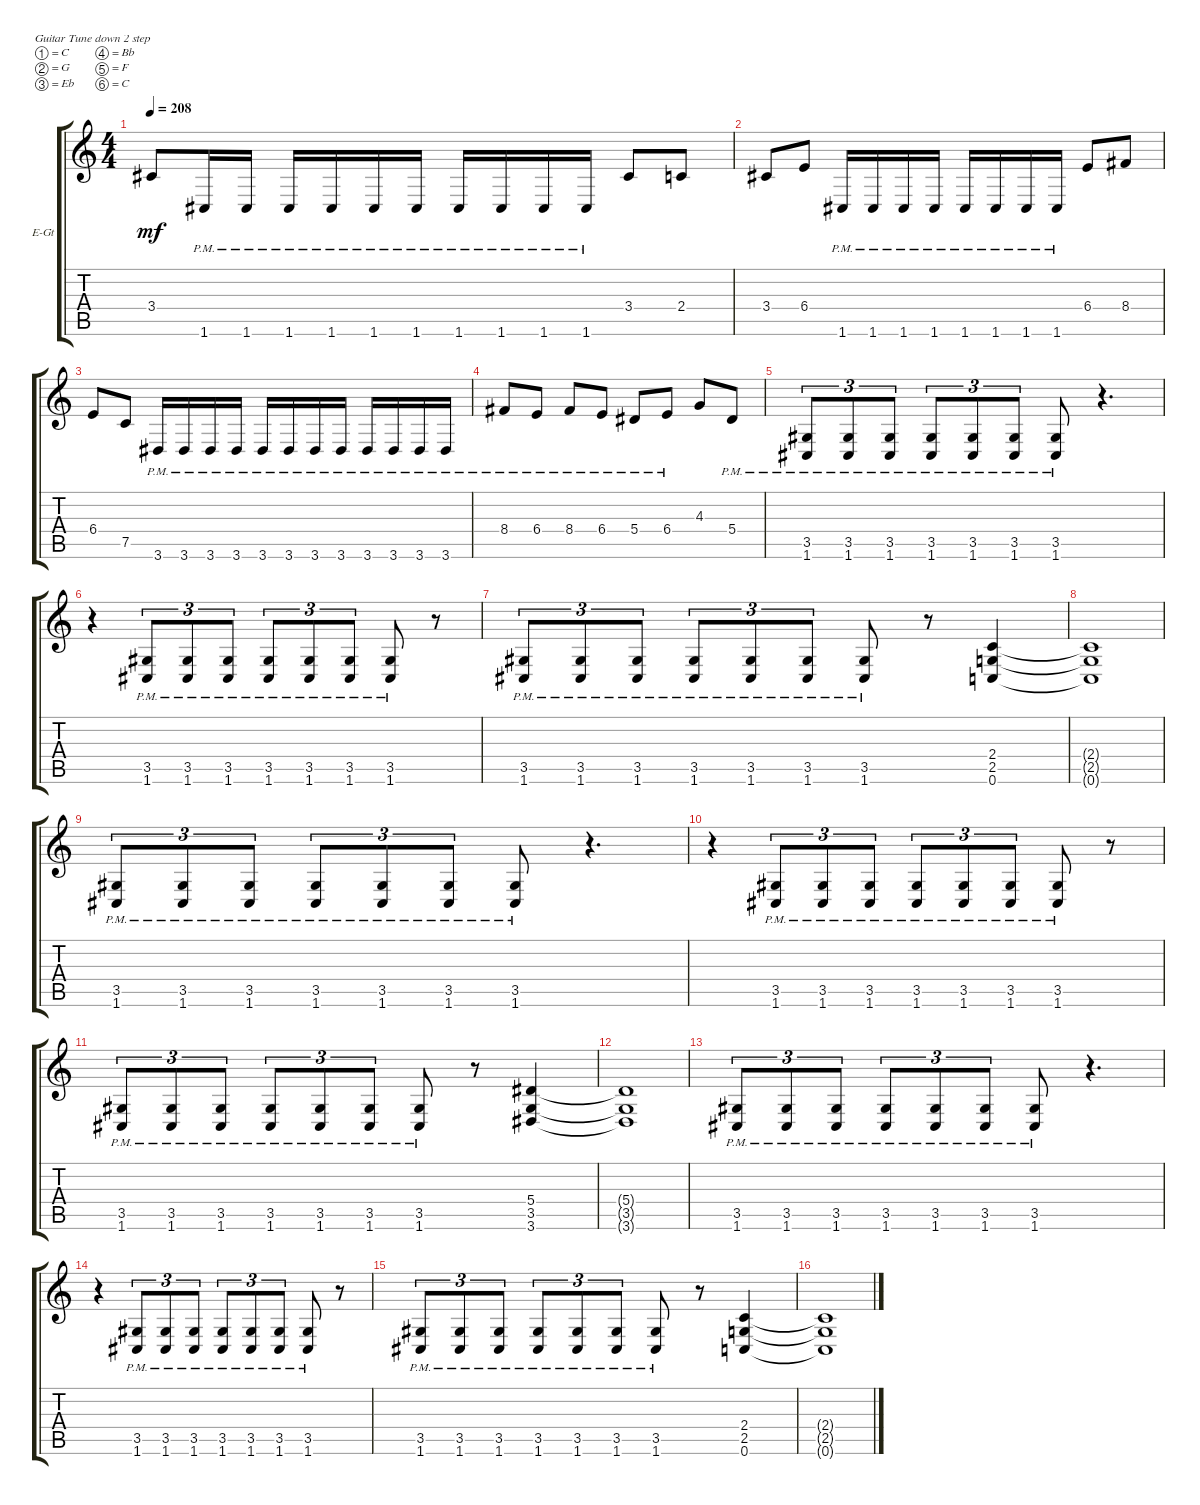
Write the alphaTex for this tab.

\defaultSystemsLayout 4
\bracketExtendMode groupsimilarinstruments
\firstSystemTrackNameOrientation horizontal
\otherSystemsTrackNameOrientation horizontal
\track ("Knight Rhythm" "E-Gt") {instrument overdrivenguitar}
\staff {score tabs}
\tuning (C4 G3 Eb3 Bb2 F2 C2)
\ts (4 4)
\tempo 208
\clef g2
\ks c
3.4.8{dy mf} 1.6{pm}.16 1.6{pm}.16 1.6{pm}.16 1.6{pm}.16 1.6{pm}.16 1.6{pm}.16 1.6{pm}.16 1.6{pm}.16 1.6{pm}.16 1.6{pm}.16 3.4.8 2.4.8 |
3.4.8 6.4.8 1.6{pm}.16 1.6{pm}.16 1.6{pm}.16 1.6{pm}.16 1.6{pm}.16 1.6{pm}.16 1.6{pm}.16 1.6{pm}.16 6.4.8 8.4.8 |
6.4.8 7.5.8 3.6{pm}.16 3.6{pm}.16 3.6{pm}.16 3.6{pm}.16 3.6{pm}.16 3.6{pm}.16 3.6{pm}.16 3.6{pm}.16 3.6{pm}.16 3.6{pm}.16 3.6{pm}.16 3.6{pm}.16 |
8.4{pm}.8 6.4{pm}.8 8.4{pm}.8 6.4{pm}.8 5.4{pm}.8 6.4{pm}.8 4.3.8 5.4{pm}.8 |
(1.6{pm} 3.5{pm}).8{tu (3 2)} (1.6{pm} 3.5{pm}).8{tu (3 2)} (1.6{pm} 3.5{pm}).8{tu (3 2)} (1.6{pm} 3.5{pm}).8{tu (3 2)} (1.6{pm} 3.5{pm}).8{tu (3 2)} (1.6{pm} 3.5{pm}).8{tu (3 2)} (1.6{pm} 3.5{pm}).8 r.4{d} |
r.4 (1.6{pm} 3.5{pm}).8{tu (3 2)} (1.6{pm} 3.5{pm}).8{tu (3 2)} (1.6{pm} 3.5{pm}).8{tu (3 2)} (1.6{pm} 3.5{pm}).8{tu (3 2)} (1.6{pm} 3.5{pm}).8{tu (3 2)} (1.6{pm} 3.5{pm}).8{tu (3 2)} (1.6{pm} 3.5{pm}).8 r.8 |
(1.6{pm} 3.5{pm}).8{tu (3 2)} (1.6{pm} 3.5{pm}).8{tu (3 2)} (1.6{pm} 3.5{pm}).8{tu (3 2)} (1.6{pm} 3.5{pm}).8{tu (3 2)} (1.6{pm} 3.5{pm}).8{tu (3 2)} (1.6{pm} 3.5{pm}).8{tu (3 2)} (1.6{pm} 3.5{pm}).8 r.8 (0.6 2.5 2.4).4 |
(0.6{t} 2.5{t} 2.4{t}).1 |
(1.6{pm} 3.5{pm}).8{tu (3 2)} (1.6{pm} 3.5{pm}).8{tu (3 2)} (1.6{pm} 3.5{pm}).8{tu (3 2)} (1.6{pm} 3.5{pm}).8{tu (3 2)} (1.6{pm} 3.5{pm}).8{tu (3 2)} (1.6{pm} 3.5{pm}).8{tu (3 2)} (1.6{pm} 3.5{pm}).8 r.4{d} |
r.4 (1.6{pm} 3.5{pm}).8{tu (3 2)} (1.6{pm} 3.5{pm}).8{tu (3 2)} (1.6{pm} 3.5{pm}).8{tu (3 2)} (1.6{pm} 3.5{pm}).8{tu (3 2)} (1.6{pm} 3.5{pm}).8{tu (3 2)} (1.6{pm} 3.5{pm}).8{tu (3 2)} (1.6{pm} 3.5{pm}).8 r.8 |
(1.6{pm} 3.5{pm}).8{tu (3 2)} (1.6{pm} 3.5{pm}).8{tu (3 2)} (1.6{pm} 3.5{pm}).8{tu (3 2)} (1.6{pm} 3.5{pm}).8{tu (3 2)} (1.6{pm} 3.5{pm}).8{tu (3 2)} (1.6{pm} 3.5{pm}).8{tu (3 2)} (1.6{pm} 3.5{pm}).8 r.8 (3.6 3.5 5.4).4 |
(3.6{t} 3.5{t} 5.4{t}).1 |
(1.6{pm} 3.5{pm}).8{tu (3 2)} (1.6{pm} 3.5{pm}).8{tu (3 2)} (1.6{pm} 3.5{pm}).8{tu (3 2)} (1.6{pm} 3.5{pm}).8{tu (3 2)} (1.6{pm} 3.5{pm}).8{tu (3 2)} (1.6{pm} 3.5{pm}).8{tu (3 2)} (1.6{pm} 3.5{pm}).8 r.4{d} |
r.4 (1.6{pm} 3.5{pm}).8{tu (3 2)} (1.6{pm} 3.5{pm}).8{tu (3 2)} (1.6{pm} 3.5{pm}).8{tu (3 2)} (1.6{pm} 3.5{pm}).8{tu (3 2)} (1.6{pm} 3.5{pm}).8{tu (3 2)} (1.6{pm} 3.5{pm}).8{tu (3 2)} (1.6{pm} 3.5{pm}).8 r.8 |
(1.6{pm} 3.5{pm}).8{tu (3 2)} (1.6{pm} 3.5{pm}).8{tu (3 2)} (1.6{pm} 3.5{pm}).8{tu (3 2)} (1.6{pm} 3.5{pm}).8{tu (3 2)} (1.6{pm} 3.5{pm}).8{tu (3 2)} (1.6{pm} 3.5{pm}).8{tu (3 2)} (1.6{pm} 3.5{pm}).8 r.8 (0.6 2.5 2.4).4 |
(0.6{t} 2.5{t} 2.4{t}).1
